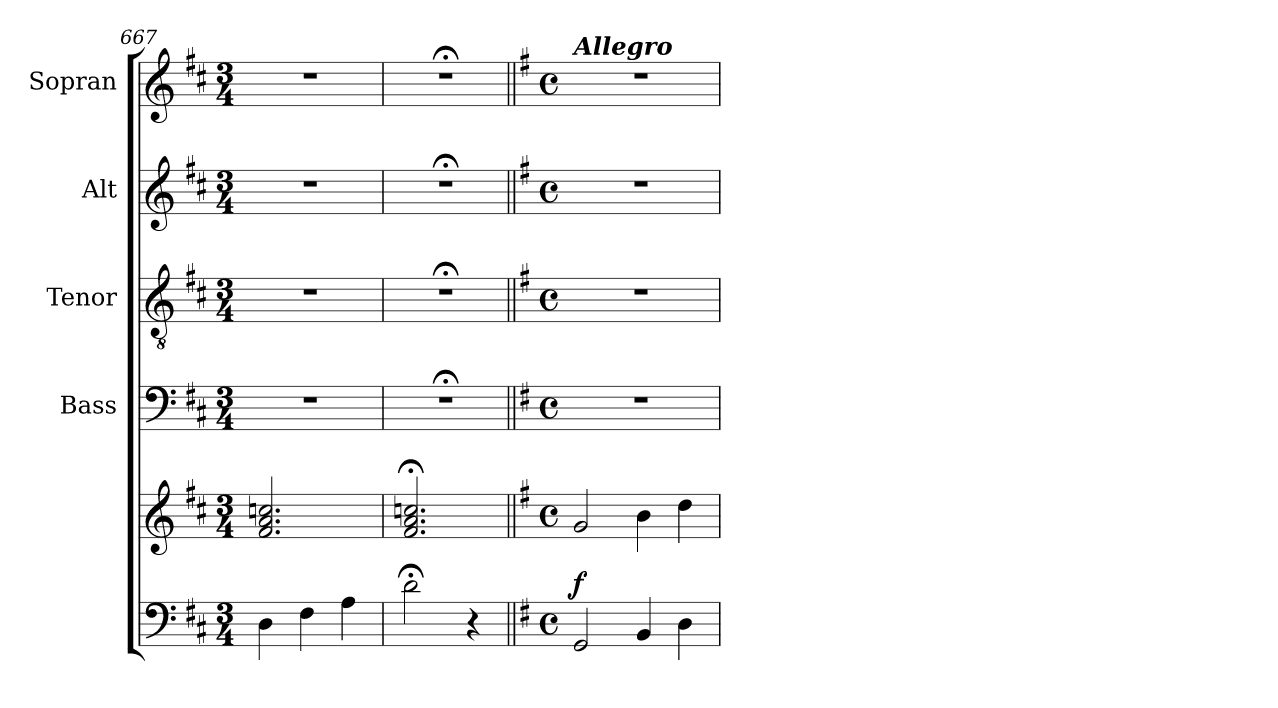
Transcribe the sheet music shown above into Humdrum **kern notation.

**kern	**kern	**dynam	**kern	**kern	**kern	**kern
*part5	*part5	*part5	*part4	*part3	*part2	*part1
*staff6	*staff5	*staff5/6	*staff4	*staff3	*staff2	*staff1
*	*	*	*I"Bass	*I"Tenor	*I"Alt	*I"Sopran
*	*	*	*I'B.	*I'T.	*I'A.	*I'S.
*clefF4	*clefG2	*	*clefF4	*clefGv2	*clefG2	*clefG2
*k[f#c#]	*k[f#c#]	*	*k[f#c#]	*k[f#c#]	*k[f#c#]	*k[f#c#]
*D:	*D:	*	*D:	*D:	*D:	*D:
*M3/4	*M3/4	*	*M3/4	*M3/4	*M3/4	*M3/4
=667	=667	=667	=667	=667	=667	=667
4D\	2.f#/ 2.a/ 2.ccn/	.	2.r	2.r	2.r	2.r
4F#\	.	.	.	.	.	.
4A\	.	.	.	.	.	.
=668	=668	=668	=668	=668	=668	=668
!	!	!	!LO:N:vis=1	!LO:N:vis=1	!LO:N:vis=1	!LO:N:vis=1
2d;<\	2.f#/;< 2.a/;< 2.ccn/;<	.	2.r;<	2.r;<	2.r;<	2.r;<
4r	.	.	.	.	.	.
=669||	=669||	=669||	=669||	=669||	=669||	=669||
*k[f#]	*k[f#]	*	*k[f#]	*k[f#]	*k[f#]	*k[f#]
*G:	*G:	*	*G:	*G:	*G:	*G:
*M4/4	*M4/4	*	*M4/4	*M4/4	*M4/4	*M4/4
*met(c)	*met(c)	*	*met(c)	*met(c)	*met(c)	*met(c)
!	!	!	!	!	!	!LO:TX:a:Bi:t=Allegro
!	!	!LO:DY:a=2	!	!	!	!
2GG/	2g/	f	1r	1r	1r	1r
4BB/	4b\	.	.	.	.	.
4D\	4dd\	.	.	.	.	.
=	=	=	=	=	=	=
*-	*-	*-	*-	*-	*-	*-
